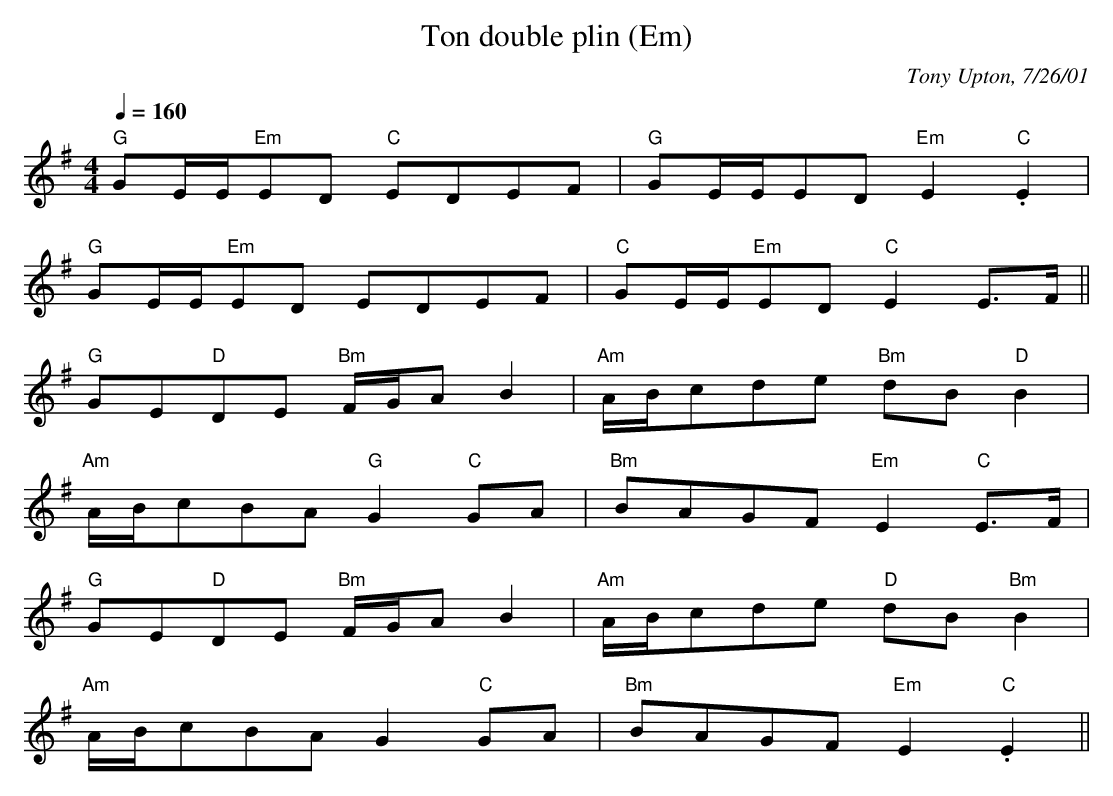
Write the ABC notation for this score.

X:1
T:Ton double plin (Em)
C:Tony Upton, 7/26/01
M:4/4
L:1/8
Q:1/4=160
K:Em
"G"GE/E/"Em"ED "C"EDEF|"G"GE/E/ED "Em"E2"C".E2|
"G"GE/E/"Em"ED EDEF|"C"GE/E/"Em"ED "C"E2E>F||
"G"GE"D"DE "Bm"F/G/AB2|"Am"A/B/cde "Bm"dB"D"B2|
"Am"A/B/cBA "G"G2"C"GA|"Bm"BAGF "Em"E2"C"E>F|
"G"GE"D"DE "Bm"F/G/AB2|"Am"A/B/cde "D"dB"Bm"B2|
"Am"A/B/cBA G2"C"GA|"Bm"BAGF "Em"E2"C".E2||
